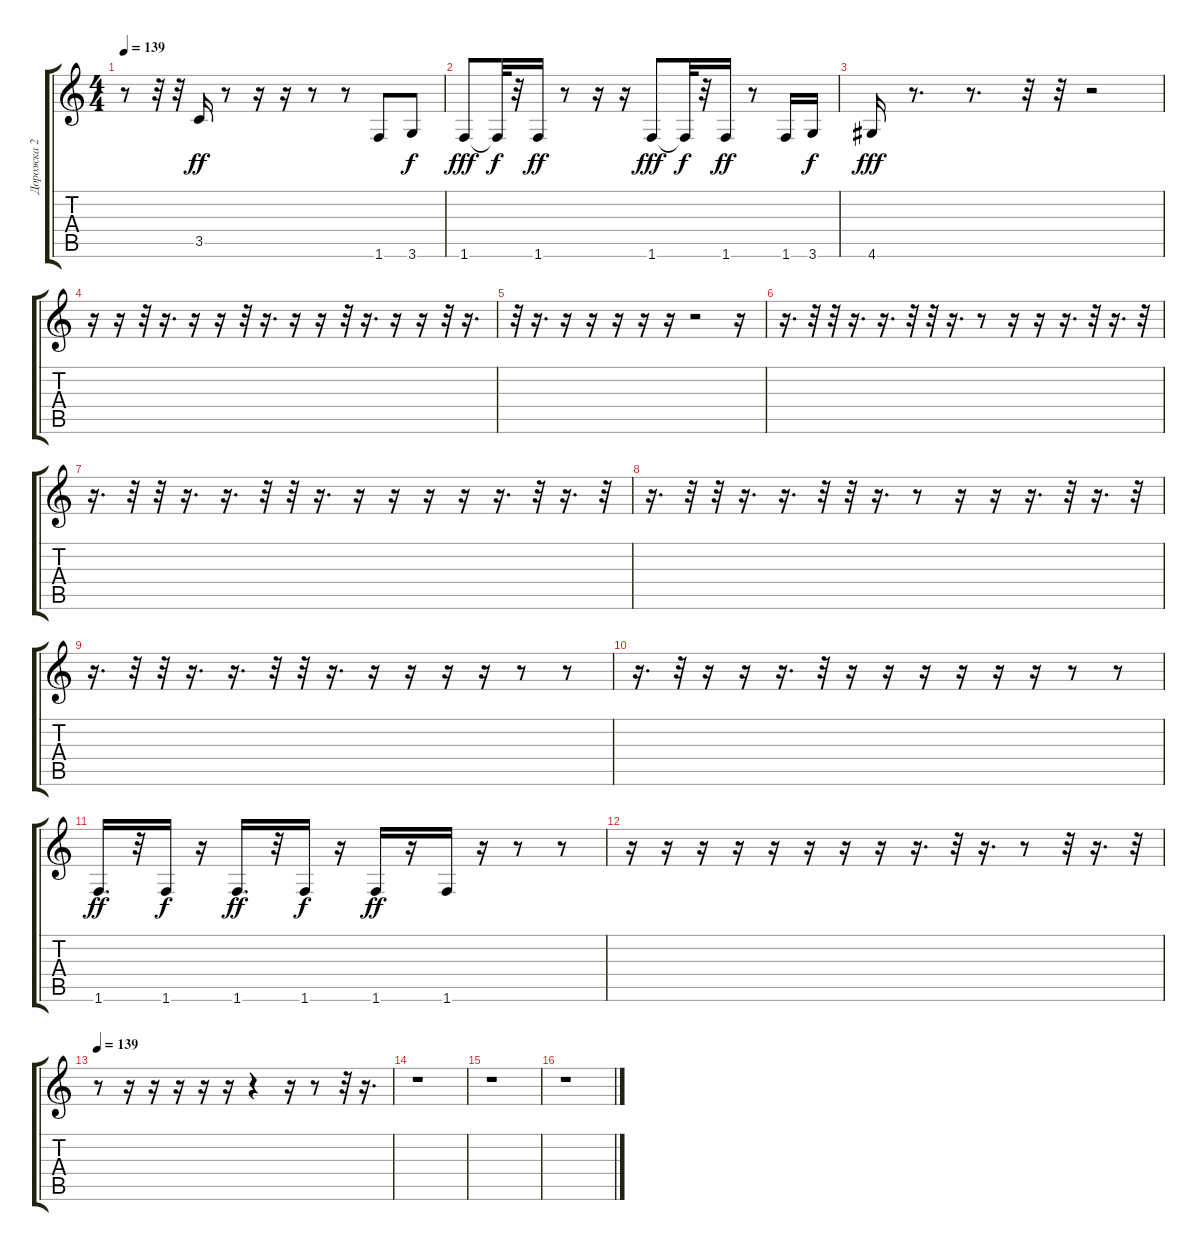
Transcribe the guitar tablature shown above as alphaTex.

\track ("Дорожка 2" "Дорожка 2") {instrument slapbass1}
\staff {score tabs}
\tuning (E4 B3 G3 D3 A2 E2) {hide}
\ts (4 4)
\tempo 139
\clef g2
\ks c
r.8{dy f} r.32 r.32 3.5.16{dy ff} r.8 r.16 r.16 r.8 r.8 1.6.8 3.6.8{dy f} |
1.6.8{dy fff} 1.6{t}.32{dy f} r.32 1.6.16{dy ff} r.8 r.16 r.16 1.6.8{dy fff} 1.6{t}.32{dy f} r.32 1.6.16{dy ff} r.8 1.6.16 3.6.16{dy f} |
4.6.16{dy fff} r.8{d} r.8{d} r.32 r.32 r.2 |
r.16 r.16 r.32 r.16{d} r.16 r.16 r.32 r.16{d} r.16 r.16 r.32 r.16{d} r.16 r.16 r.32 r.16{d} |
r.32 r.16{d} r.16 r.16 r.16 r.16 r.16 r.2 r.16 |
r.16{d} r.32 r.32 r.16{d} r.16{d} r.32 r.32 r.16{d} r.8 r.16 r.16 r.16{d} r.32 r.16{d} r.32 |
r.16{d} r.32 r.32 r.16{d} r.16{d} r.32 r.32 r.16{d} r.16 r.16 r.16 r.16 r.16{d} r.32 r.16{d} r.32 |
r.16{d} r.32 r.32 r.16{d} r.16{d} r.32 r.32 r.16{d} r.8 r.16 r.16 r.16{d} r.32 r.16{d} r.32 |
r.16{d} r.32 r.32 r.16{d} r.16{d} r.32 r.32 r.16{d} r.16 r.16 r.16 r.16 r.8 r.8 |
r.16{d} r.32 r.16 r.16 r.16{d} r.32 r.16 r.16 r.16 r.16 r.16 r.16 r.8 r.8 |
1.6.16{d dy ff} r.32 1.6.16{dy f} r.16 1.6.16{d dy ff} r.32 1.6.16{dy f} r.16 1.6.16{dy ff} r.16 1.6.16 r.16 r.8 r.8 |
r.16 r.16 r.16 r.16 r.16 r.16 r.16 r.16 r.16{d} r.32 r.16{d} r.8 r.32 r.16{d} r.32 |
\tempo 139
r.8 r.16 r.16 r.16 r.16 r.16 r.4 r.16 r.8 r.32 r.16{d} |
r.1 |
r.1 |
r.1
